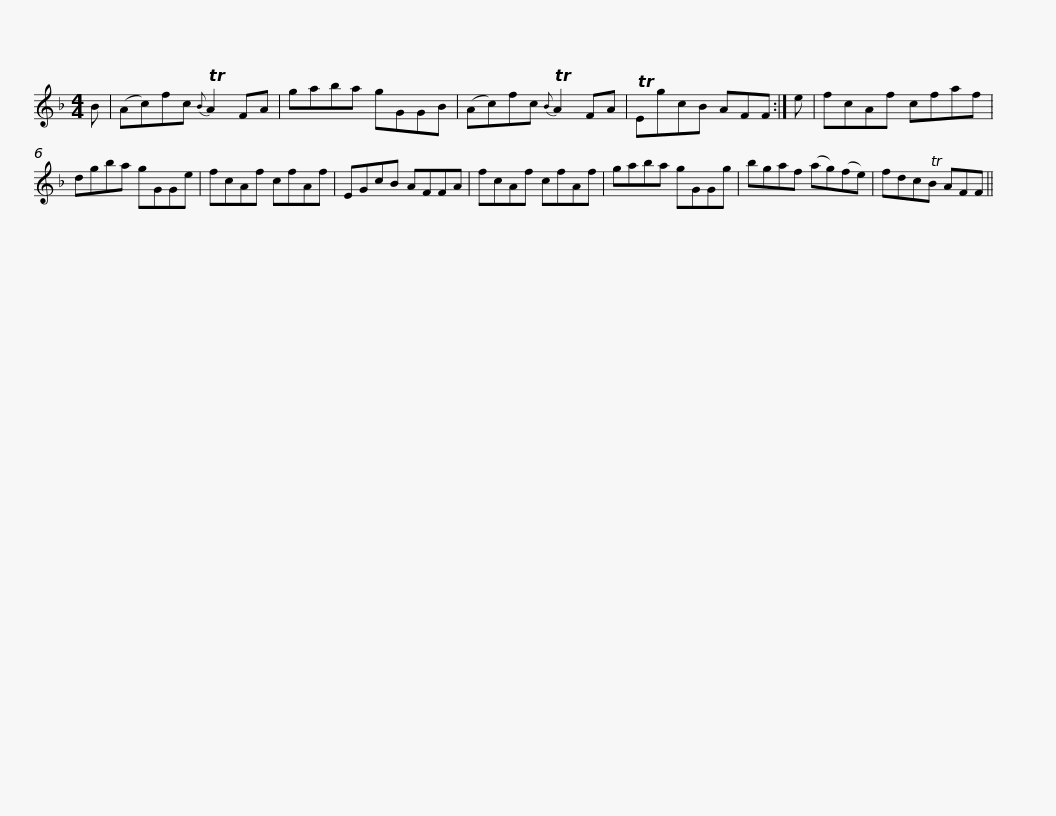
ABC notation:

X:1
L:1/8
M:4/4
I:linebreak $
K:F
V:1 treble
V:1
 B | (Ac)fc{B} TA2 FA | gaba gGGB | (Ac)fc{B} TA2 FA | TEgcB AFF :| %5
 e | fcAf cfaf |$ dgba gGGe | fcAf cfAf | EGcB AFFA | %10
 fcAf cfAf | gaba gGGg |$ bgaf (ag)(fe) | fdcTB AFF || %14
